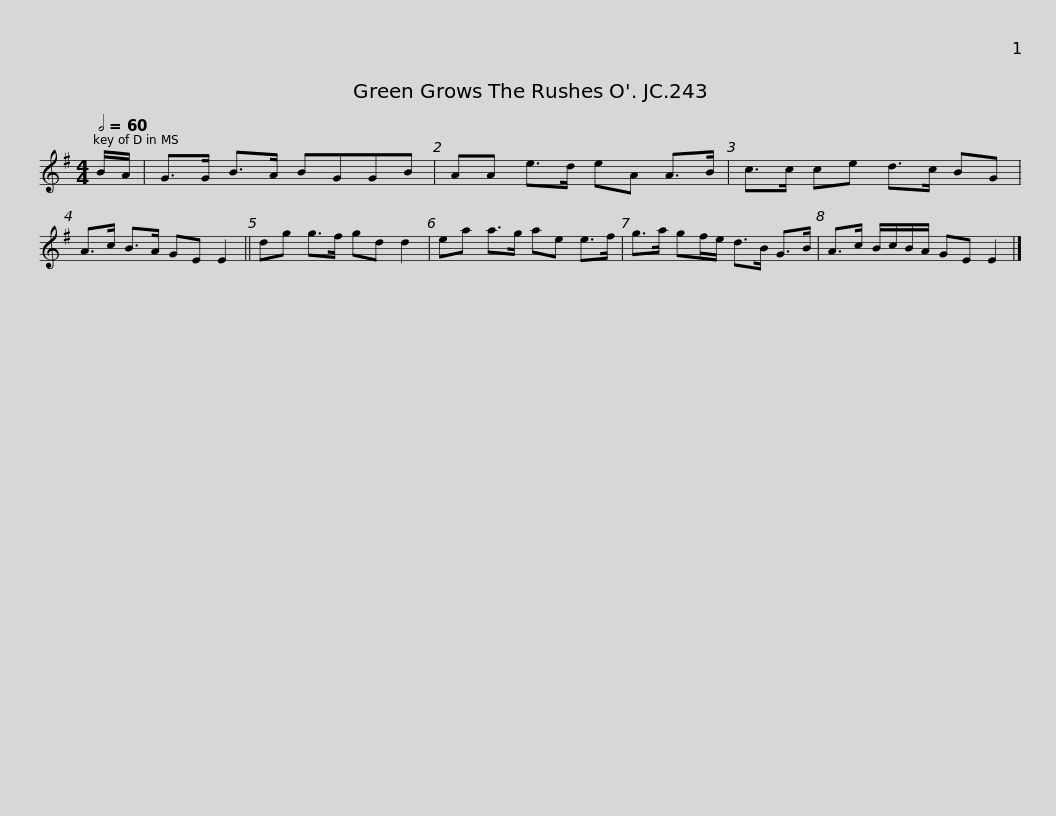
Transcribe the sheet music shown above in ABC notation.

X:1
L:1/8
Q:1/2=60
M:4/4
I:linebreak $
K:G
V:1 treble
V:1
 B/A/ | G>G B>A BGGB | AA e>d eA A>B | c>c ce d>c BG | A>c B>A GE E2 ||$ %5
 dg g>f gd d2 | ea a>g ae e>f | g>a gf/e/ d>B G>B | A>c B/c/B/A/ GE E2 |] %9
